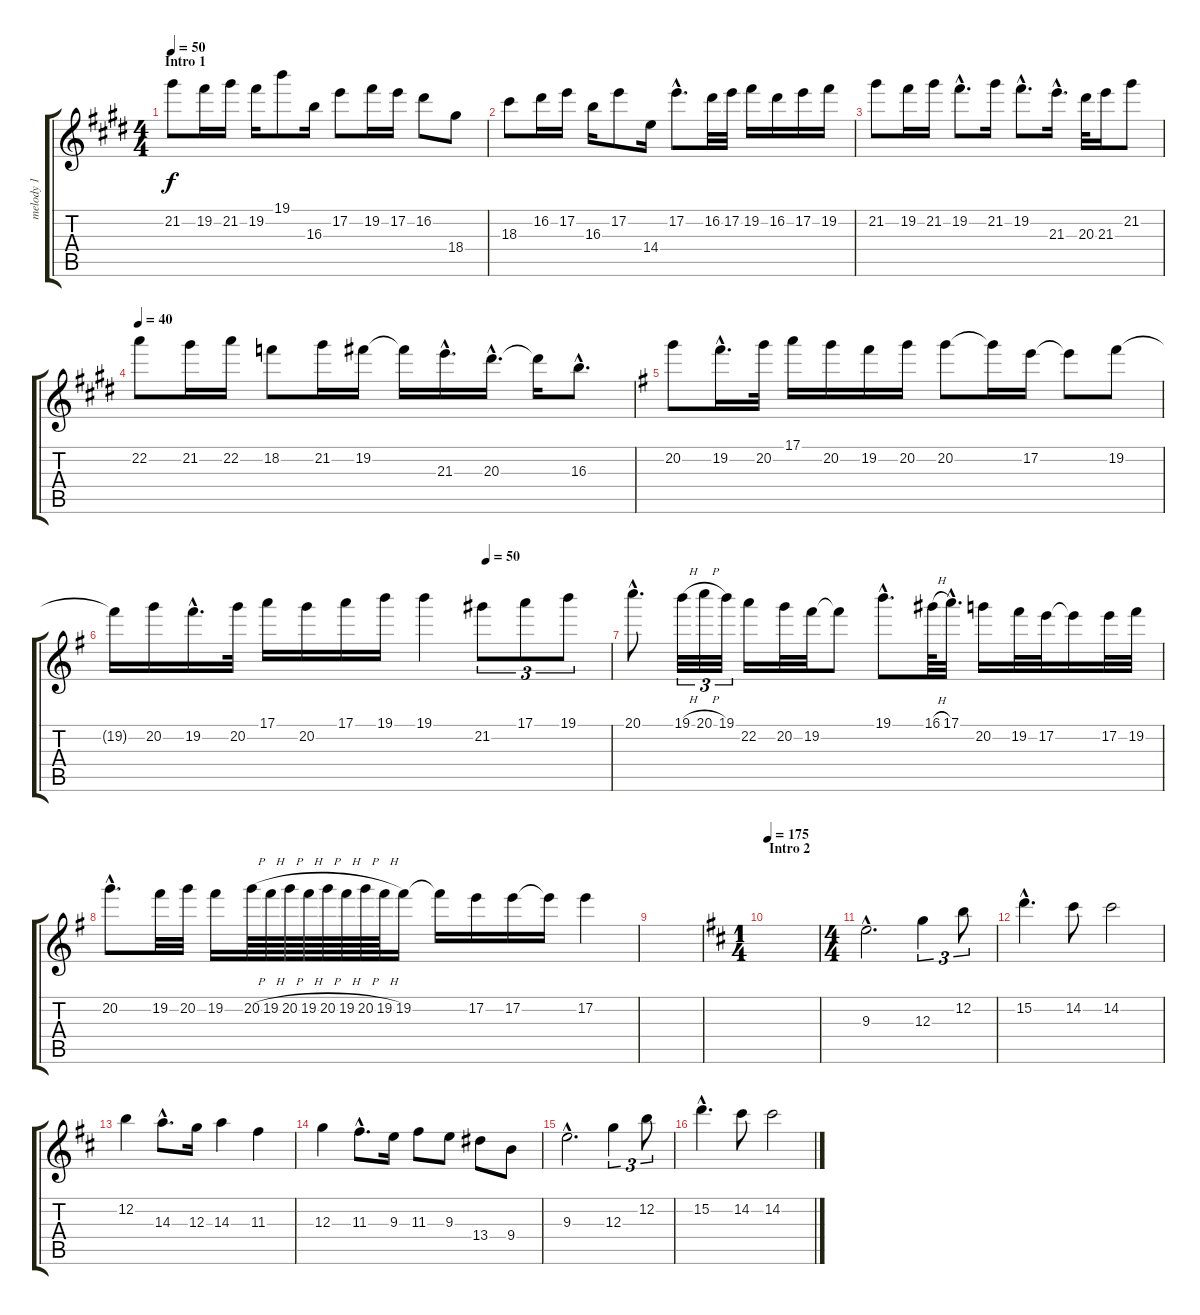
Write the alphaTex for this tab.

\track ("melody 1" "melody 1") {instrument overdrivenguitar}
\staff {score tabs}
\tuning (E4 B3 G3 D3 A2 E2) {hide}
\ts (4 4)
\section ("" "Intro 1")
\tempo 50
\clef g2
\ks e
21.2.8{dy f instrument overdrivenguitar} 19.2.16 21.2.16 19.2.16 19.1.8 16.3.16 17.2.8 19.2.16 17.2.16 16.2.8 18.4.8 |
18.3.8 16.2.16 17.2.16 16.3.16 17.2.8 14.4.16 17.2{hac}.8{d} 16.2.32 17.2.32 19.2.16 16.2.16 17.2.16 19.2.16 |
21.2.8 19.2.16 21.2.16 19.2{hac}.8{d} 21.2.16 19.2{hac}.8{d} 21.3{hac}.16{d} 20.3.32 21.3.16 21.2.8 |
\tempo 40
22.2.8 21.2.16 22.2.16 18.2.8 21.2.16 19.2.16 19.2{t}.16 21.3{hac}.16{d} 20.3{hac}.16{d} 20.3{t}.16 16.3{hac}.8{d} |
\ks g
20.2.8 19.2{hac}.16{d} 20.2.32 17.1.16 20.2.16 19.2.16 20.2.16 20.2.8 20.2{t}.16 17.2.16 17.2{t}.8 19.2.8 |
\tempo (50 0.75)
19.2{t}.16 20.2.16 19.2{hac}.16{d} 20.2.32 17.1.16 20.2.16 17.1.16 19.1.16 19.1.4 21.2.8{tu (3 2)} 17.1.8{tu (3 2)} 19.1.8{tu (3 2)} |
20.1{hac}.8{d} 19.1{h}.32{tu (3 2)} 20.1{h}.32{tu (3 2)} 19.1.32{tu (3 2)} 22.2.16 20.2.32 19.2.32 19.2{t}.8 19.1{hac}.8{d} 16.1{h}.64 17.1{hac}.32{d} 20.2.16 19.2.32 17.2.32 17.2{t}.16 17.2.32 19.2.32 |
20.2{hac}.8{d} 19.2.32 20.2.32 19.2.16 20.2{h}.64 19.2{h}.64 20.2{h}.64 19.2{h}.64 20.2{h}.64 19.2{h}.64 20.2{h}.64 19.2{h}.64 19.2.16 19.2{t}.16 17.2.16 17.2.16 17.2{t}.16 17.2.4 |
|
\ts (1 4)
\section ("" "Intro 2")
\tempo 175
\ks d
|
\ts (4 4)
9.3{hac}.2{d} 12.3.4{tu (3 2)} 12.2.8{tu (3 2)} |
15.2{hac}.4{d} 14.2.8 14.2.2 |
12.2.4 14.3{hac}.8{d} 12.3.16 14.3.4 11.3.4 |
12.3.4 11.3{hac}.8{d} 9.3.16 11.3.8 9.3.8 13.4.8 9.4.8 |
9.3{hac}.2{d} 12.3.4{tu (3 2)} 12.2.8{tu (3 2)} |
15.2{hac}.4{d} 14.2.8 14.2.2
